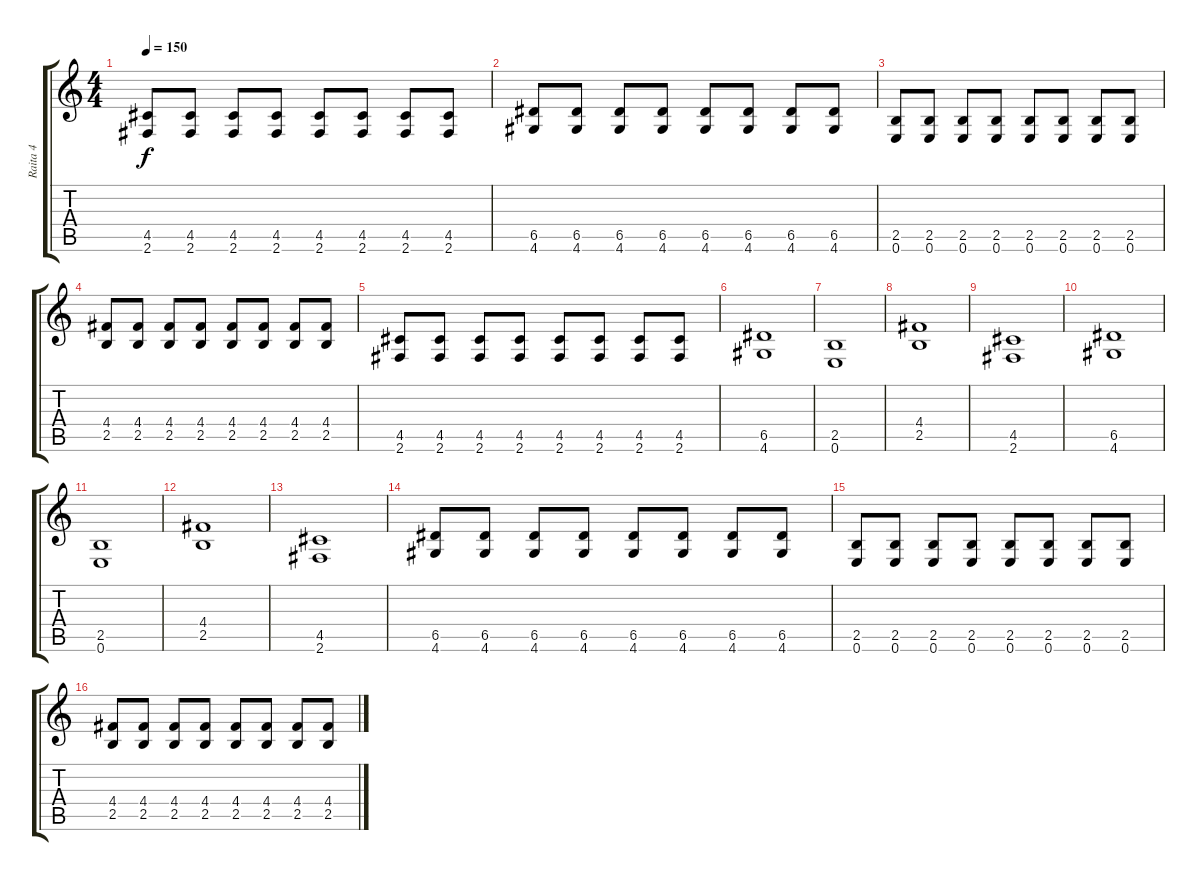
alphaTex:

\track ("Raita 4" "Raita 4") {instrument electricguitarmuted}
\staff {score tabs}
\tuning (E4 B3 G3 D3 A2 E2) {hide}
\ts (4 4)
\tempo 150
\clef g2
\ks c
(4.5 2.6).8{dy f} (4.5 2.6).8 (4.5 2.6).8 (4.5 2.6).8 (4.5 2.6).8 (4.5 2.6).8 (4.5 2.6).8 (4.5 2.6).8 |
(6.5 4.6).8 (6.5 4.6).8 (6.5 4.6).8 (6.5 4.6).8 (6.5 4.6).8 (6.5 4.6).8 (6.5 4.6).8 (6.5 4.6).8 |
(2.5 0.6).8 (2.5 0.6).8 (2.5 0.6).8 (2.5 0.6).8 (2.5 0.6).8 (2.5 0.6).8 (2.5 0.6).8 (2.5 0.6).8 |
(4.4 2.5).8 (4.4 2.5).8 (4.4 2.5).8 (4.4 2.5).8 (4.4 2.5).8 (4.4 2.5).8 (4.4 2.5).8 (4.4 2.5).8 |
(4.5 2.6).8 (4.5 2.6).8 (4.5 2.6).8 (4.5 2.6).8 (4.5 2.6).8 (4.5 2.6).8 (4.5 2.6).8 (4.5 2.6).8 |
(6.5 4.6).1 |
(2.5 0.6).1 |
(4.4 2.5).1 |
(4.5 2.6).1 |
(6.5 4.6).1 |
(2.5 0.6).1 |
(4.4 2.5).1 |
(4.5 2.6).1 |
(6.5 4.6).8 (6.5 4.6).8 (6.5 4.6).8 (6.5 4.6).8 (6.5 4.6).8 (6.5 4.6).8 (6.5 4.6).8 (6.5 4.6).8 |
(2.5 0.6).8 (2.5 0.6).8 (2.5 0.6).8 (2.5 0.6).8 (2.5 0.6).8 (2.5 0.6).8 (2.5 0.6).8 (2.5 0.6).8 |
(4.4 2.5).8 (4.4 2.5).8 (4.4 2.5).8 (4.4 2.5).8 (4.4 2.5).8 (4.4 2.5).8 (4.4 2.5).8 (4.4 2.5).8
